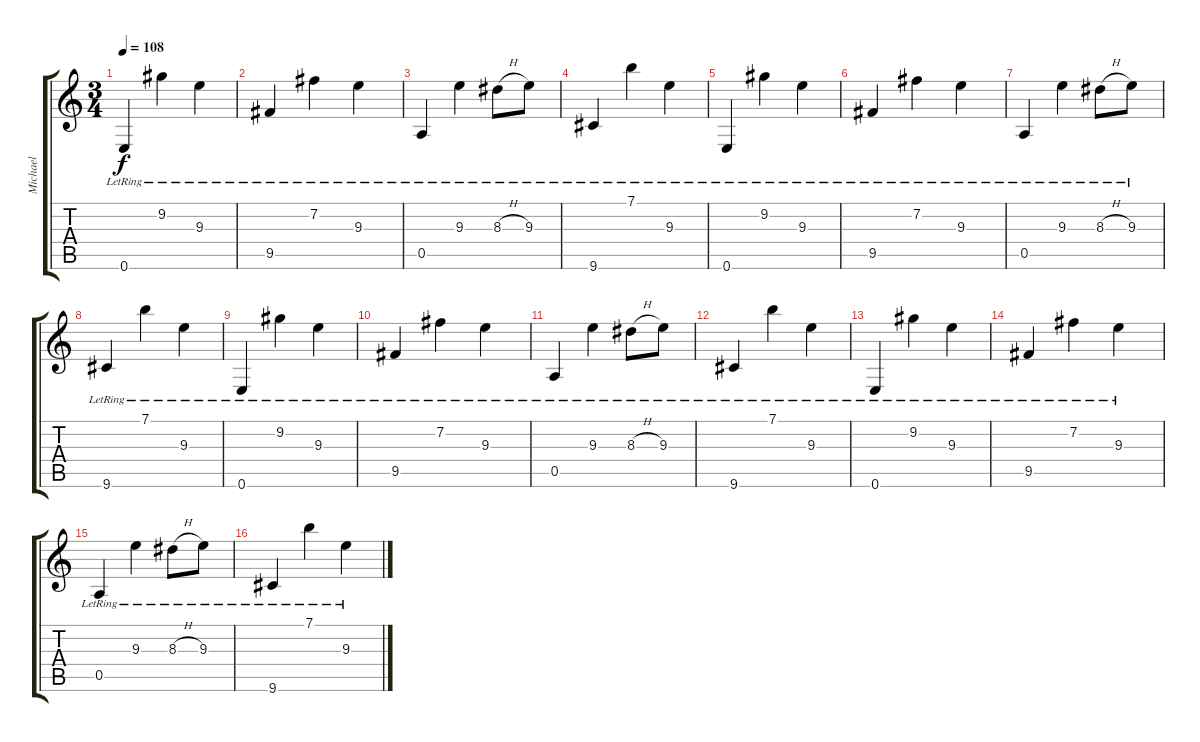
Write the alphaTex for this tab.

\track ("Michael" "Michael") {instrument acousticguitarsteel}
\staff {score tabs}
\tuning (E4 B3 G3 D3 A2 E2) {hide}
\ts (3 4)
\tempo 108
\clef g2
\ks c
0.6{lr}.4{dy f} 9.2{lr}.4 9.3{lr}.4 |
9.5{lr}.4 7.2{lr}.4 9.3{lr}.4 |
0.5{lr}.4 9.3{lr}.4 8.3{h lr}.8 9.3{lr}.8 |
9.6{lr}.4 7.1{lr}.4 9.3{lr}.4 |
0.6{lr}.4 9.2{lr}.4 9.3{lr}.4 |
9.5{lr}.4 7.2{lr}.4 9.3{lr}.4 |
0.5{lr}.4 9.3{lr}.4 8.3{h lr}.8 9.3{lr}.8 |
9.6{lr}.4 7.1{lr}.4 9.3{lr}.4 |
0.6{lr}.4 9.2{lr}.4 9.3{lr}.4 |
9.5{lr}.4 7.2{lr}.4 9.3{lr}.4 |
0.5{lr}.4 9.3{lr}.4 8.3{h lr}.8 9.3{lr}.8 |
9.6{lr}.4 7.1{lr}.4 9.3{lr}.4 |
0.6{lr}.4 9.2{lr}.4 9.3{lr}.4 |
9.5{lr}.4 7.2{lr}.4 9.3{lr}.4 |
0.5{lr}.4 9.3{lr}.4 8.3{h lr}.8 9.3{lr}.8 |
9.6{lr}.4 7.1{lr}.4 9.3{lr}.4
